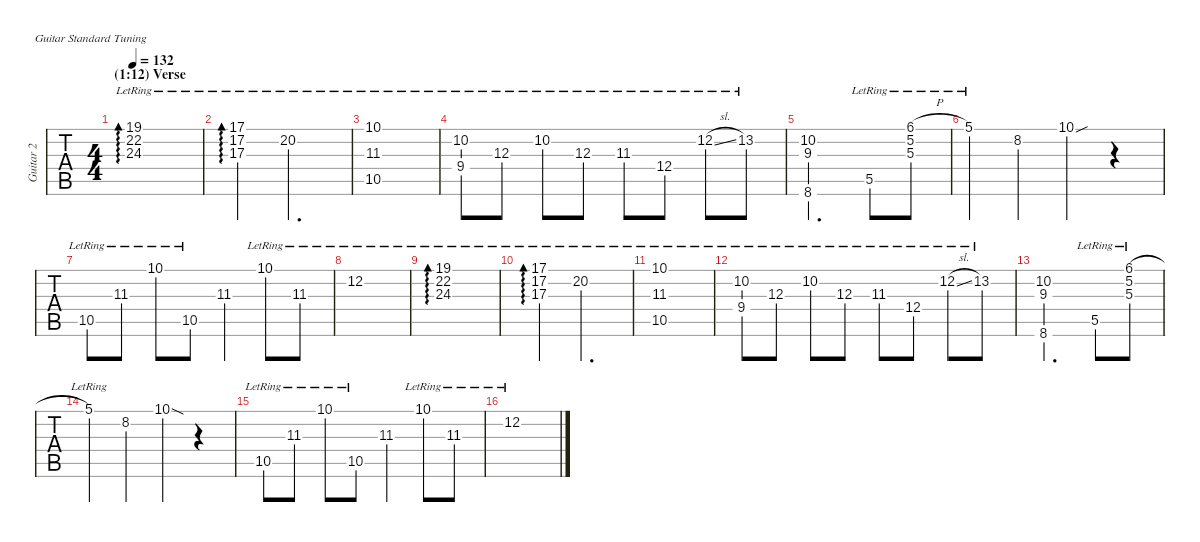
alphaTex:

\defaultSystemsLayout 4
\hideDynamics
\bracketExtendMode nobrackets
\multiTrackTrackNamePolicy allsystems
\firstSystemTrackNameMode fullname
\otherSystemsTrackNameMode fullname
\track ("Guitar 2" "Guitar 2") {instrument electricguitarclean}
\staff {tabs}
\tuning (E4 B3 G3 D3 A2 E2)
\ts (4 4)
\section ("" "(1:12) Verse")
\tempo 132
\clef g2
\ks c
(19.1{lr} 22.2{lr} 24.3{lr}).1{ad 237 dy mf} |
(17.1{lr} 17.2{lr} 17.3{lr}).4{ad 234} 20.2{lr}.2{d} |
(10.5{lr} 10.1{lr} 11.3{lr acc #}).1 |
(10.2{lr} 9.4).8 12.3{lr}.8 10.2{lr}.8 12.3{lr}.8 11.3{lr acc #}.8 12.4{lr}.8 12.2{sl lr}.8 13.2{lr}.8 |
(8.6 10.2 9.3).2{d} 5.5{lr}.8 (6.1{h lr acc #} 5.2{lr} 5.3{lr}).8 |
5.1{lr}.4 8.2{st}.4 10.1{sou}.4 r.4 |
10.5{lr}.8 11.3{lr acc #}.8 10.1{lr}.8 10.5{lr}.8 11.3{st acc #}.4 10.1{lr}.8 11.3{lr acc #}.8 |
12.2{lr}.1 |
(19.1{lr} 22.2{lr} 24.3{lr}).1{ad 237} |
(17.1{lr} 17.2{lr} 17.3{lr}).4{ad 234} 20.2{lr}.2{d} |
(10.5{lr} 10.1{lr} 11.3{lr acc #}).1 |
(10.2{lr} 9.4).8 12.3{lr}.8 10.2{lr}.8 12.3{lr}.8 11.3{lr acc #}.8 12.4{lr}.8 12.2{sl lr}.8 13.2{lr}.8 |
(8.6 10.2 9.3).2{d} 5.5{lr}.8 (6.1{h lr acc #} 5.2{lr} 5.3{lr}).8 |
5.1{lr}.4 8.2{st}.4 10.1{sod}.4 r.4 |
10.5{lr}.8 11.3{lr acc #}.8 10.1{lr}.8 10.5{lr}.8 11.3{st acc #}.4 10.1{lr}.8 11.3{lr acc #}.8 |
12.2{lr}.1
